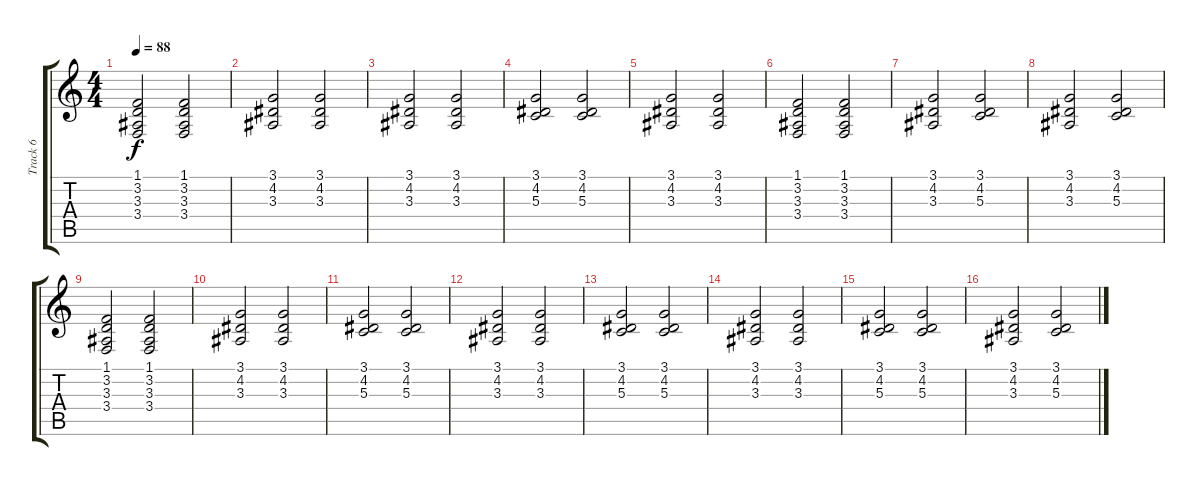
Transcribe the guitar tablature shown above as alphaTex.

\track ("Track 6" "Track 6") {instrument stringensemble1}
\staff {score tabs}
\tuning (E4 B3 G3 D3 A2 E2) {hide}
\ts (4 4)
\tempo 88
\clef g2
\ks c
(1.1 3.2 3.3 3.4).2{dy f} (1.1 3.2 3.3 3.4).2 |
(3.1 4.2 3.3).2 (3.1 4.2 3.3).2 |
(3.1 4.2 3.3).2 (3.1 4.2 3.3).2 |
(3.1 4.2 5.3).2 (3.1 4.2 5.3).2 |
(3.1 4.2 3.3).2 (3.1 4.2 3.3).2 |
(1.1 3.2 3.3 3.4).2 (1.1 3.2 3.3 3.4).2 |
(3.1 4.2 3.3).2 (3.1 4.2 5.3).2 |
(3.1 4.2 3.3).2 (3.1 4.2 5.3).2 |
(1.1 3.2 3.3 3.4).2 (1.1 3.2 3.3 3.4).2 |
(3.1 4.2 3.3).2 (3.1 4.2 3.3).2 |
(3.1 4.2 5.3).2 (3.1 4.2 5.3).2 |
(3.1 4.2 3.3).2 (3.1 4.2 3.3).2 |
(3.1 4.2 5.3).2 (3.1 4.2 5.3).2 |
(3.1 4.2 3.3).2 (3.1 4.2 3.3).2 |
(3.1 4.2 5.3).2 (3.1 4.2 5.3).2 |
(3.1 4.2 3.3).2 (3.1 4.2 5.3).2
